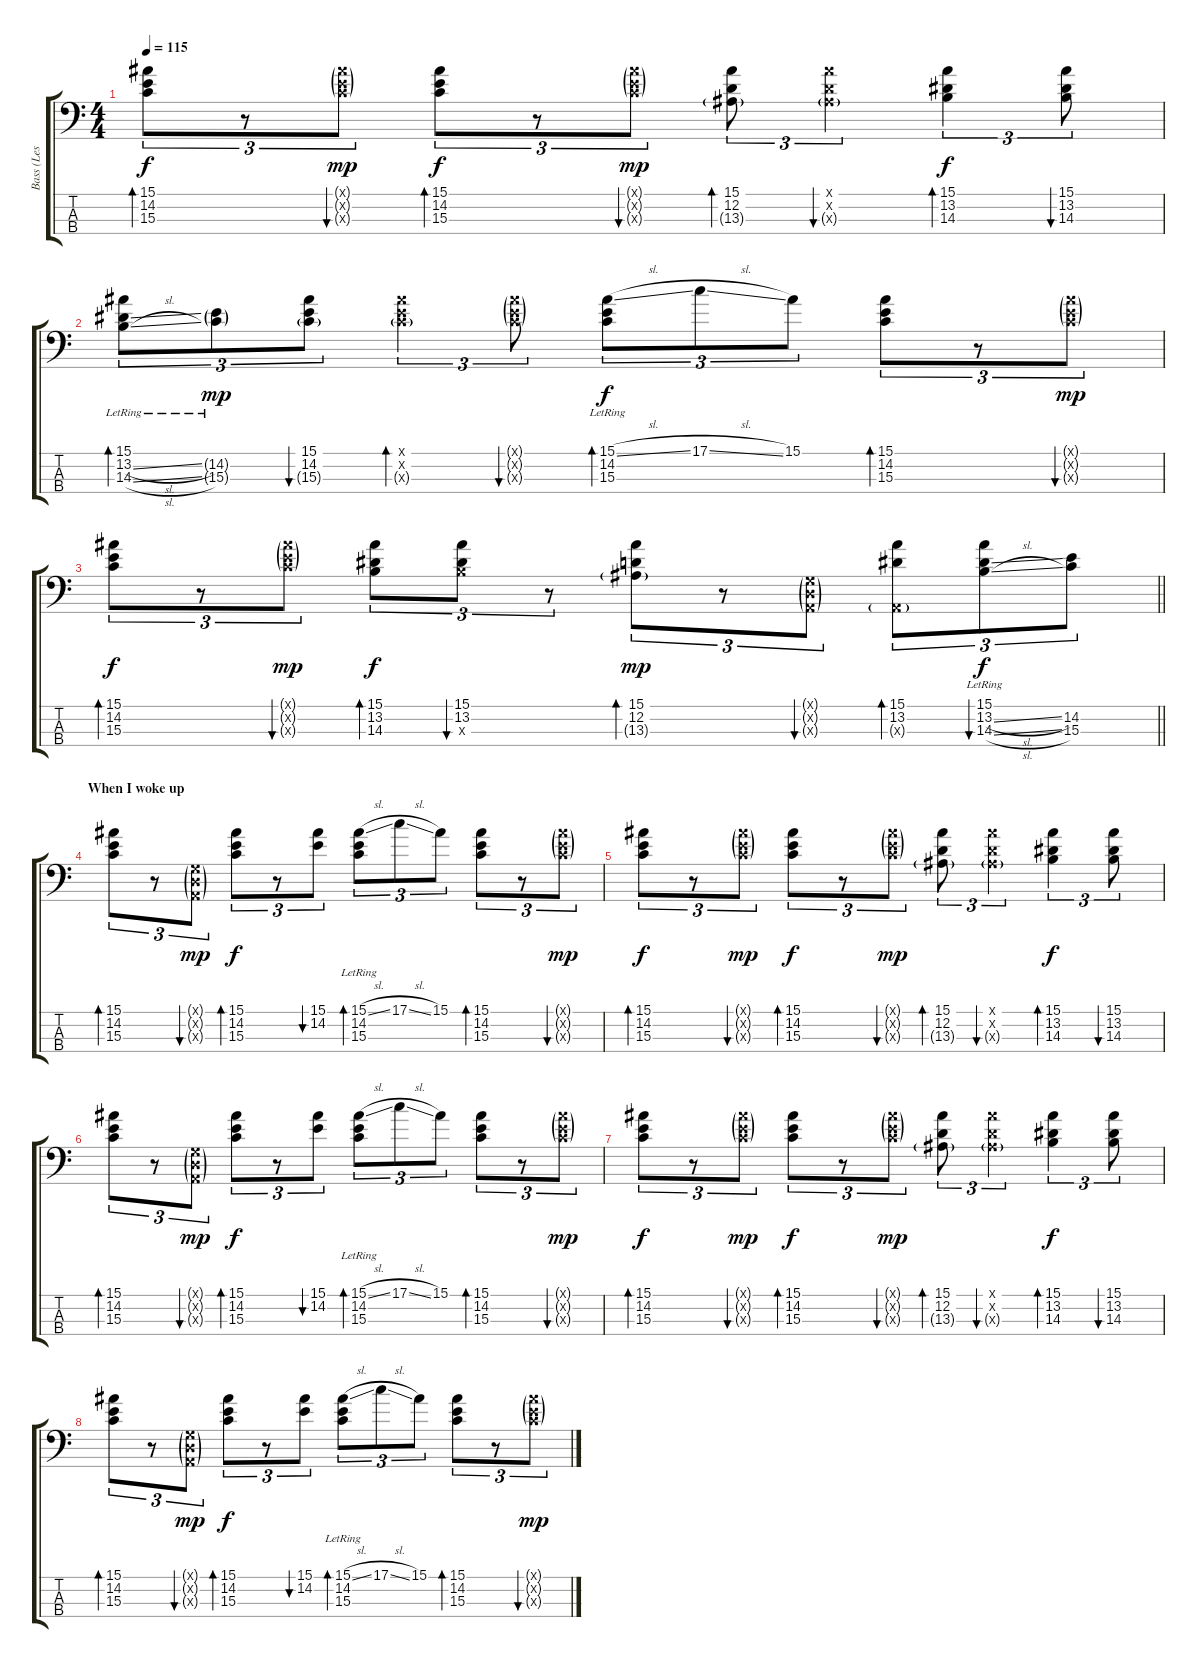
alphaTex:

\track ("Bass (Les Claypool)" "Bass (Les ") {instrument electricbassfinger}
\staff {score tabs}
\tuning (G2 D2 A1 E1) {hide}
\ts (4 4)
\tempo 115
\clef f4
\ks c
(15.1 14.2 15.3).8{tu (3 2) bd 30 dy f} r.8{tu (3 2)} (15.1{g x} 14.2{g x} 15.3{g x}).8{tu (3 2) bu 30 dy mp} (15.1 14.2 15.3).8{tu (3 2) bd 30 dy f} r.8{tu (3 2)} (15.1{g x} 14.2{g x} 15.3{g x}).8{tu (3 2) bu 30 dy mp} (15.1 12.2 13.3{g}).8{tu (3 2) bd 30} (15.1{x} 12.2{x} 13.3{g x}).4{tu (3 2) bu 30} (15.1 13.2 14.3).4{tu (3 2) bd 30 dy f} (15.1 13.2 14.3).8{tu (3 2) bu 30} |
(15.1{lr} 13.2{sl} 14.3{sl}).8{tu (3 2) bd 30} (14.2{g} 15.3{g lr}).8{tu (3 2) dy mp} (15.1 14.2 15.3{g}).8{tu (3 2) bu 30} (15.1{x} 14.2{x} 15.3{g x}).4{tu (3 2) bd 30} (15.1{g x} 14.2{g x} 15.3{g x}).8{tu (3 2) bu 30} (15.1{sl} 14.2{lr} 15.3{lr}).8{tu (3 2) bd 30 dy f} 17.1{sl}.8{tu (3 2)} 15.1.8{tu (3 2)} (15.1 14.2 15.3).8{tu (3 2) bd 30} r.8{tu (3 2)} (15.1{g x} 14.2{g x} 15.3{g x}).8{tu (3 2) bu 30 dy mp} |
\barLineRight lightlight
(15.1 14.2 15.3).8{tu (3 2) bd 30 dy f} r.8{tu (3 2)} (15.1{g x} 14.2{g x} 15.3{g x}).8{tu (3 2) bu 30 dy mp} (15.1 13.2 14.3).8{tu (3 2) bd 30 dy f} (15.1 13.2 14.3{x}).8{tu (3 2) bu 30} r.8{tu (3 2)} (15.1 12.2 13.3{g}).8{tu (3 2) bd 30 dy mp} r.8{tu (3 2)} (0.1{g x} 0.2{g x} 0.3{g x}).8{tu (3 2) bu 30} (15.1 13.2 0.3{g x}).8{tu (3 2) bd 30} (15.1{lr} 13.2{sl} 14.3{sl}).8{tu (3 2) bu 30 dy f} (14.2 15.3).8{tu (3 2)} |
\section ("" "When I woke up")
(15.1 14.2 15.3).8{tu (3 2) bd 30} r.8{tu (3 2)} (0.1{g x} 0.2{g x} 0.3{g x}).8{tu (3 2) bu 30 dy mp} (15.1 14.2 15.3).8{tu (3 2) bd 30 dy f} r.8{tu (3 2)} (15.1 14.2).8{tu (3 2) bu 30} (15.1{sl} 14.2{lr} 15.3{lr}).8{tu (3 2) bd 30} 17.1{sl}.8{tu (3 2)} 15.1.8{tu (3 2)} (15.1 14.2 15.3).8{tu (3 2) bd 30} r.8{tu (3 2)} (15.1{g x} 14.2{g x} 15.3{g x}).8{tu (3 2) bu 30 dy mp} |
(15.1 14.2 15.3).8{tu (3 2) bd 30 dy f} r.8{tu (3 2)} (15.1{g x} 14.2{g x} 15.3{g x}).8{tu (3 2) bu 30 dy mp} (15.1 14.2 15.3).8{tu (3 2) bd 30 dy f} r.8{tu (3 2)} (15.1{g x} 14.2{g x} 15.3{g x}).8{tu (3 2) bu 30 dy mp} (15.1 12.2 13.3{g}).8{tu (3 2) bd 30} (15.1{x} 12.2{x} 13.3{g x}).4{tu (3 2) bu 30} (15.1 13.2 14.3).4{tu (3 2) bd 30 dy f} (15.1 13.2 14.3).8{tu (3 2) bu 30} |
(15.1 14.2 15.3).8{tu (3 2) bd 30} r.8{tu (3 2)} (0.1{g x} 0.2{g x} 0.3{g x}).8{tu (3 2) bu 30 dy mp} (15.1 14.2 15.3).8{tu (3 2) bd 30 dy f} r.8{tu (3 2)} (15.1 14.2).8{tu (3 2) bu 30} (15.1{sl} 14.2{lr} 15.3{lr}).8{tu (3 2) bd 30} 17.1{sl}.8{tu (3 2)} 15.1.8{tu (3 2)} (15.1 14.2 15.3).8{tu (3 2) bd 30} r.8{tu (3 2)} (15.1{g x} 14.2{g x} 15.3{g x}).8{tu (3 2) bu 30 dy mp} |
(15.1 14.2 15.3).8{tu (3 2) bd 30 dy f} r.8{tu (3 2)} (15.1{g x} 14.2{g x} 15.3{g x}).8{tu (3 2) bu 30 dy mp} (15.1 14.2 15.3).8{tu (3 2) bd 30 dy f} r.8{tu (3 2)} (15.1{g x} 14.2{g x} 15.3{g x}).8{tu (3 2) bu 30 dy mp} (15.1 12.2 13.3{g}).8{tu (3 2) bd 30} (15.1{x} 12.2{x} 13.3{g x}).4{tu (3 2) bu 30} (15.1 13.2 14.3).4{tu (3 2) bd 30 dy f} (15.1 13.2 14.3).8{tu (3 2) bu 30} |
(15.1 14.2 15.3).8{tu (3 2) bd 30} r.8{tu (3 2)} (0.1{g x} 0.2{g x} 0.3{g x}).8{tu (3 2) bu 30 dy mp} (15.1 14.2 15.3).8{tu (3 2) bd 30 dy f} r.8{tu (3 2)} (15.1 14.2).8{tu (3 2) bu 30} (15.1{sl} 14.2{lr} 15.3{lr}).8{tu (3 2) bd 30} 17.1{sl}.8{tu (3 2)} 15.1.8{tu (3 2)} (15.1 14.2 15.3).8{tu (3 2) bd 30} r.8{tu (3 2)} (15.1{g x} 14.2{g x} 15.3{g x}).8{tu (3 2) bu 30 dy mp}
